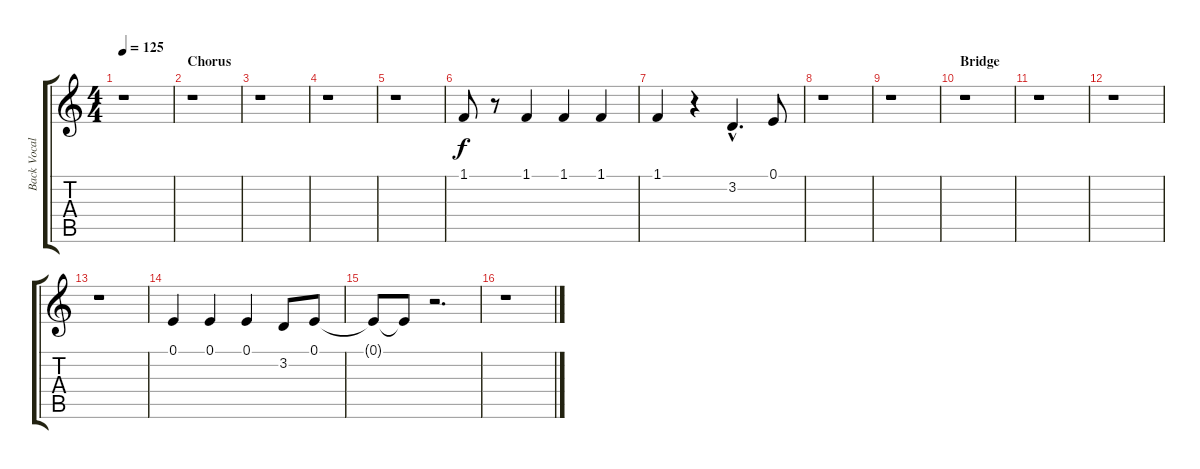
\track ("Back Vocals" "Back Vocal") {instrument altosax}
\staff {score tabs}
\tuning (E4 B3 G3 D3 A2 E2) {hide}
\ts (4 4)
\tempo 125
\clef g2
\ks c
r.1{dy f} |
\section ("" "Chorus")
r.1 |
r.1 |
r.1 |
r.1 |
1.1.8 r.8 1.1.4 1.1.4 1.1.4 |
1.1.4 r.4 3.2{hac}.4{d} 0.1.8 |
r.1 |
r.1 |
\section ("" "Bridge")
r.1 |
r.1 |
r.1 |
r.1 |
0.1.4 0.1.4 0.1.4 3.2.8 0.1.8 |
0.1{t}.8 0.1{t}.8 r.2{d} |
r.1
